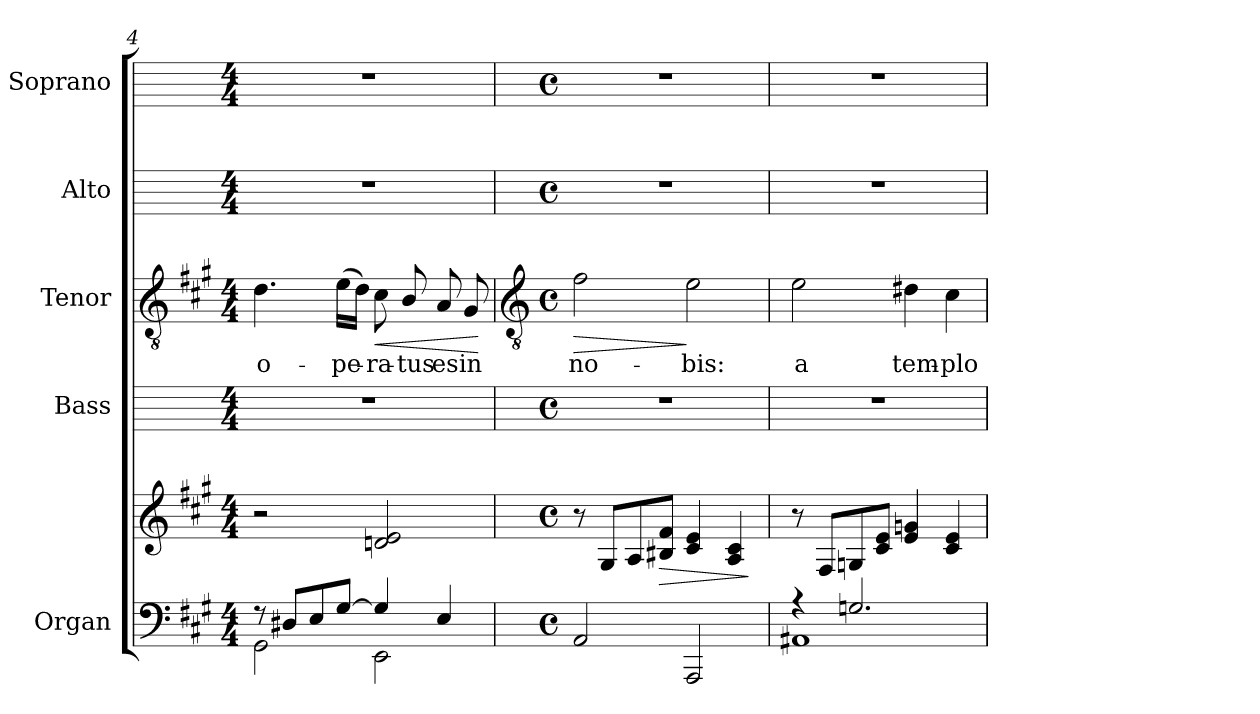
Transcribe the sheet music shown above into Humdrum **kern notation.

**kern	**kern	**dynam	**kern	**kern	**text	**dynam	**kern	**kern
*part5	*part5	*part5	*part4	*part3	*part3	*part3	*part2	*part1
*staff6	*staff5	*staff5/6	*staff4	*staff3	*staff3	*staff3	*staff2	*staff1
*I"Organ	*	*	*I"Bass	*I"Tenor	*	*	*I"Alto	*I"Soprano
*	*	*	*I'B	*I'T	*	*	*I'A	*I'S
*clefF4	*clefG2	*	*	*clefGv2	*	*	*	*
*k[f#c#g#]	*k[f#c#g#]	*	*	*k[f#c#g#]	*	*	*	*
*A:	*A:	*	*	*A:	*	*	*	*
*M4/4	*M4/4	*	*M4/4	*M4/4	*	*	*M4/4	*M4/4
=4	=4	=4	=4	=4	=4	=4	=4	=4
*^	*	*	*	*	*	*	*	*
!	!	!	!	!	!	!LO:LY:b	!	!	!
8r	2GG#\	2r	.	1r	4.d	o-	.	1r	1r
8D#X/L	.	.	.	.	.	.	.	.	.
8E/	.	.	.	.	.	.	.	.	.
!	!	!	!	!	!	!LO:LY:b	!	!	!
[8G#/J	.	.	.	.	(>16eLL	-pe-	.	.	.
.	.	.	.	.	16dJJ)	.	.	.	.
!	!	!	!	!	!	!LO:LY:b	!LO:HP:b	!	!
4G#/]	2EE\	2dn 2e	.	.	8c#	ra-	<	.	.
!	!	!	!	!	!	!LO:LY:b	!	!	!
.	.	.	.	.	8B/	-tus	.	.	.
!	!	!	!	!	!	!LO:LY:b	!	!	!
4E/	.	.	.	.	8A	es	.	.	.
!	!	!	!	!	!	!LO:LY:b	!	!	!
.	.	.	.	.	8G#	in	.	.	.
*v	*v	*	*	*	*	*	*	*	*
.	.	.	.	.	.	[	.	.
!!LO:LB:g=z
=5	=5	=5	=5	=5	=5	=5	=5	=5
*	*	*	*	*clefGv2	*	*	*	*
*M4/4	*M4/4	*	*M4/4	*M4/4	*	*	*M4/4	*M4/4
*met(c)	*met(c)	*	*met(c)	*met(c)	*	*	*met(c)	*met(c)
*^	*	*	*	*	*	*	*	*
!	!	!	!	!	!	!LO:LY:b	!LO:HP:b	!	!
1ryy	2AA/	8r	.	1r	2f#	no-	>	1r	1r
.	.	8G#L	.	.	.	.	.	.	.
.	.	8A	.	.	.	.	.	.	.
!	!	!	!LO:HP:b	!	!	!	!	!	!
.	.	8B#X 8f#J	>	.	.	.	.	.	.
!	!	!	!	!	!	!LO:LY:b	!	!	!
.	2AAA/	4c# 4e	.	.	2e	-bis:	]	.	.
.	.	4A 4c#	.	.	.	.	.	.	.
*v	*v	*	*	*	*	*	*	*	*
.	.	]	.	.	.	.	.	.
=6	=6	=6	=6	=6	=6	=6	=6	=6
*^	*	*	*	*	*	*	*	*
!	!	!	!	!	!	!LO:LY:b	!	!	!
4r	1AA#X\	8r	.	1r	2e	a	.	1r	1r
.	.	8F#L	.	.	.	.	.	.	.
2.Gn/	.	8Gn	.	.	.	.	.	.	.
.	.	8c# 8eJ	.	.	.	.	.	.	.
!	!	!	!	!	!	!LO:LY:b	!	!	!
.	.	4e 4gn	.	.	4d#X	tem-	.	.	.
!	!	!	!	!	!	!LO:LY:b	!	!	!
.	.	4c# 4e	.	.	4c#	-plo	.	.	.
*v	*v	*	*	*	*	*	*	*	*
=	=	=	=	=	=	=	=	=
*-	*-	*-	*-	*-	*-	*-	*-	*-
